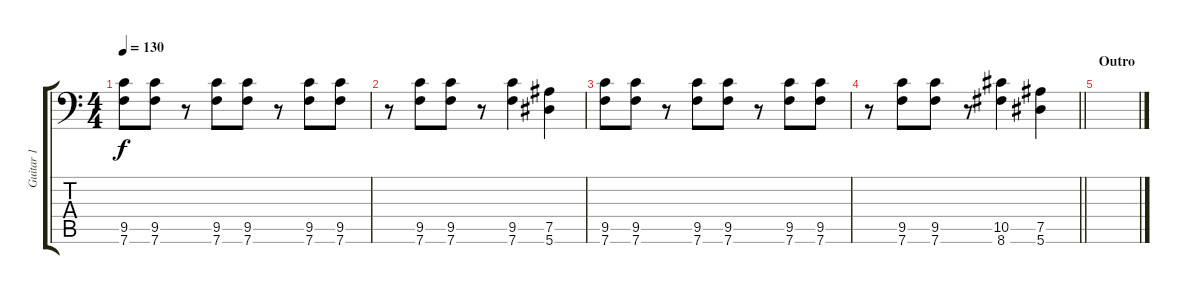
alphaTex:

\track ("Guitar 1" "Guitar 1") {instrument distortionguitar}
\staff {score tabs}
\tuning (Bb3 F3 Db3 Ab2 Eb2 Bb1) {hide}
\ts (4 4)
\tempo 130
\clef f4
\ks c
(9.5 7.6).8{dy f} (9.5 7.6).8 r.8 (9.5 7.6).8{beam merge} (9.5 7.6).8 r.8 (9.5 7.6).8 (9.5 7.6).8 |
r.8 (9.5 7.6).8{beam merge} (9.5 7.6).8 r.8 (9.5 7.6).4 (7.5 5.6).4 |
(9.5 7.6).8 (9.5 7.6).8 r.8 (9.5 7.6).8{beam merge} (9.5 7.6).8 r.8 (9.5 7.6).8 (9.5 7.6).8 |
\barLineRight lightlight
r.8 (9.5 7.6).8{beam merge} (9.5 7.6).8 r.8 (10.5 8.6).4 (7.5 5.6).4 |
\section ("" "Outro")
